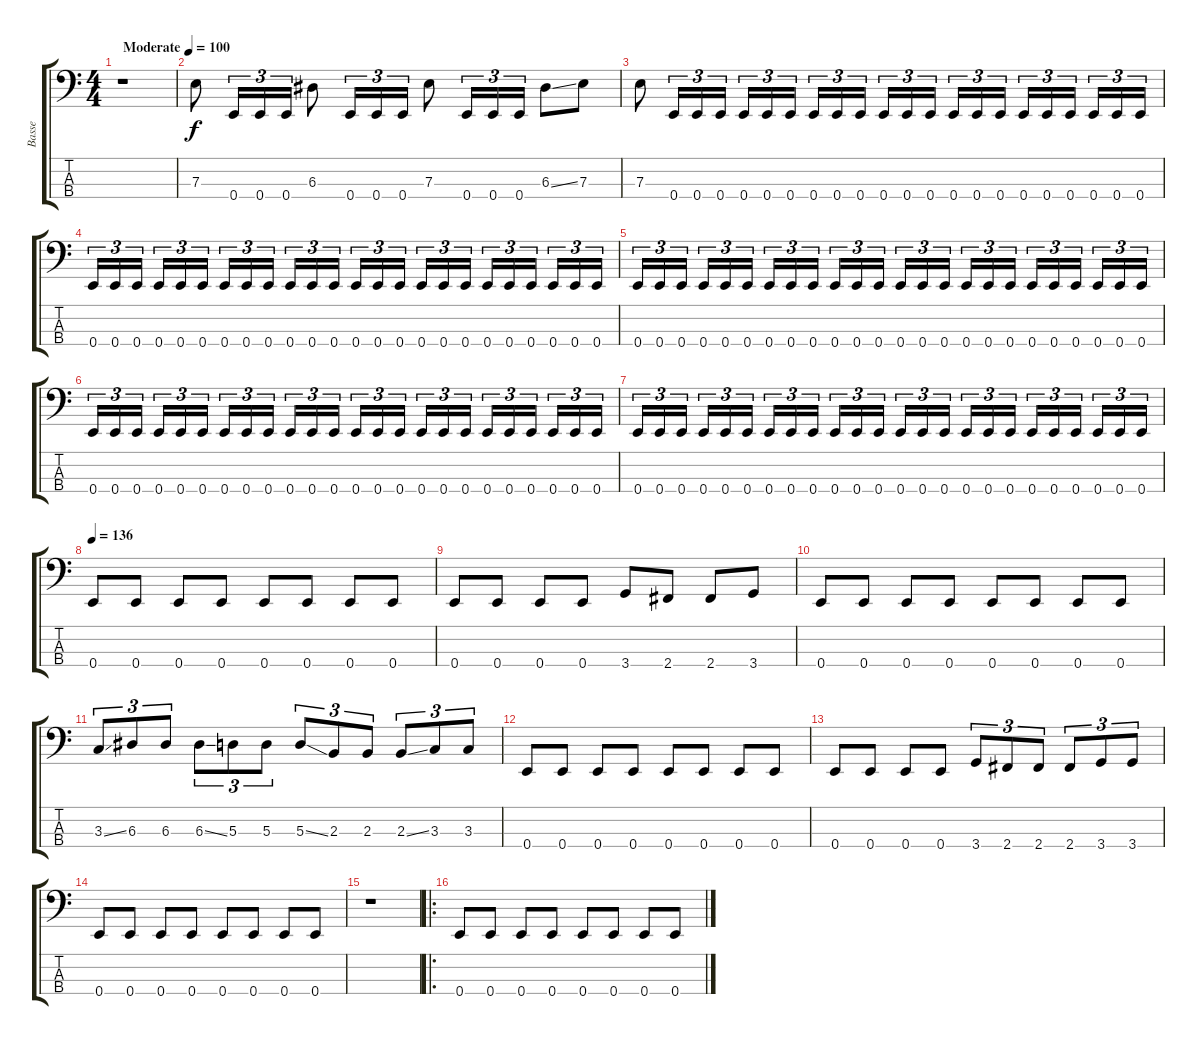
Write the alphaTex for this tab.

\track ("Basse" "Basse") {instrument electricbassfinger}
\staff {score tabs}
\tuning (G2 D2 A1 E1) {hide}
\ts (4 4)
\tempo (100 "Moderate")
\clef f4
\ks c
r.1{dy f instrument electricbassfinger} |
7.3.8 0.4.16{tu (3 2)} 0.4.16{tu (3 2)} 0.4.16{tu (3 2)} 6.3.8 0.4.16{tu (3 2)} 0.4.16{tu (3 2)} 0.4.16{tu (3 2)} 7.3.8 0.4.16{tu (3 2)} 0.4.16{tu (3 2)} 0.4.16{tu (3 2)} 6.3{ss}.8 7.3.8 |
7.3.8 0.4.16{tu (3 2)} 0.4.16{tu (3 2)} 0.4.16{tu (3 2)} 0.4.16{tu (3 2)} 0.4.16{tu (3 2)} 0.4.16{tu (3 2) beam splitsecondary} 0.4.16{tu (3 2)} 0.4.16{tu (3 2)} 0.4.16{tu (3 2)} 0.4.16{tu (3 2)} 0.4.16{tu (3 2)} 0.4.16{tu (3 2) beam splitsecondary} 0.4.16{tu (3 2)} 0.4.16{tu (3 2)} 0.4.16{tu (3 2)} 0.4.16{tu (3 2)} 0.4.16{tu (3 2)} 0.4.16{tu (3 2) beam splitsecondary} 0.4.16{tu (3 2)} 0.4.16{tu (3 2)} 0.4.16{tu (3 2)} |
0.4.16{tu (3 2)} 0.4.16{tu (3 2)} 0.4.16{tu (3 2) beam splitsecondary} 0.4.16{tu (3 2)} 0.4.16{tu (3 2)} 0.4.16{tu (3 2)} 0.4.16{tu (3 2)} 0.4.16{tu (3 2)} 0.4.16{tu (3 2) beam splitsecondary} 0.4.16{tu (3 2)} 0.4.16{tu (3 2)} 0.4.16{tu (3 2)} 0.4.16{tu (3 2)} 0.4.16{tu (3 2)} 0.4.16{tu (3 2) beam splitsecondary} 0.4.16{tu (3 2)} 0.4.16{tu (3 2)} 0.4.16{tu (3 2)} 0.4.16{tu (3 2)} 0.4.16{tu (3 2)} 0.4.16{tu (3 2) beam splitsecondary} 0.4.16{tu (3 2)} 0.4.16{tu (3 2)} 0.4.16{tu (3 2)} |
0.4.16{tu (3 2)} 0.4.16{tu (3 2)} 0.4.16{tu (3 2) beam splitsecondary} 0.4.16{tu (3 2)} 0.4.16{tu (3 2)} 0.4.16{tu (3 2)} 0.4.16{tu (3 2)} 0.4.16{tu (3 2)} 0.4.16{tu (3 2) beam splitsecondary} 0.4.16{tu (3 2)} 0.4.16{tu (3 2)} 0.4.16{tu (3 2)} 0.4.16{tu (3 2)} 0.4.16{tu (3 2)} 0.4.16{tu (3 2) beam splitsecondary} 0.4.16{tu (3 2)} 0.4.16{tu (3 2)} 0.4.16{tu (3 2)} 0.4.16{tu (3 2)} 0.4.16{tu (3 2)} 0.4.16{tu (3 2) beam splitsecondary} 0.4.16{tu (3 2)} 0.4.16{tu (3 2)} 0.4.16{tu (3 2)} |
0.4.16{tu (3 2)} 0.4.16{tu (3 2)} 0.4.16{tu (3 2) beam splitsecondary} 0.4.16{tu (3 2)} 0.4.16{tu (3 2)} 0.4.16{tu (3 2)} 0.4.16{tu (3 2)} 0.4.16{tu (3 2)} 0.4.16{tu (3 2) beam splitsecondary} 0.4.16{tu (3 2)} 0.4.16{tu (3 2)} 0.4.16{tu (3 2)} 0.4.16{tu (3 2)} 0.4.16{tu (3 2)} 0.4.16{tu (3 2) beam splitsecondary} 0.4.16{tu (3 2)} 0.4.16{tu (3 2)} 0.4.16{tu (3 2)} 0.4.16{tu (3 2)} 0.4.16{tu (3 2)} 0.4.16{tu (3 2) beam splitsecondary} 0.4.16{tu (3 2)} 0.4.16{tu (3 2)} 0.4.16{tu (3 2)} |
0.4.16{tu (3 2)} 0.4.16{tu (3 2)} 0.4.16{tu (3 2) beam splitsecondary} 0.4.16{tu (3 2)} 0.4.16{tu (3 2)} 0.4.16{tu (3 2)} 0.4.16{tu (3 2)} 0.4.16{tu (3 2)} 0.4.16{tu (3 2) beam splitsecondary} 0.4.16{tu (3 2)} 0.4.16{tu (3 2)} 0.4.16{tu (3 2)} 0.4.16{tu (3 2)} 0.4.16{tu (3 2)} 0.4.16{tu (3 2) beam splitsecondary} 0.4.16{tu (3 2)} 0.4.16{tu (3 2)} 0.4.16{tu (3 2)} 0.4.16{tu (3 2)} 0.4.16{tu (3 2)} 0.4.16{tu (3 2) beam splitsecondary} 0.4.16{tu (3 2)} 0.4.16{tu (3 2)} 0.4.16{tu (3 2)} |
\tempo 136
0.4.8 0.4.8 0.4.8 0.4.8 0.4.8 0.4.8 0.4.8 0.4.8 |
0.4.8 0.4.8 0.4.8 0.4.8 3.4.8 2.4.8 2.4.8 3.4.8 |
0.4.8 0.4.8 0.4.8 0.4.8 0.4.8 0.4.8 0.4.8 0.4.8 |
3.3{ss}.8{tu (3 2)} 6.3.8{tu (3 2)} 6.3.8{tu (3 2)} 6.3{ss}.8{tu (3 2)} 5.3.8{tu (3 2)} 5.3.8{tu (3 2)} 5.3{ss}.8{tu (3 2)} 2.3.8{tu (3 2)} 2.3.8{tu (3 2)} 2.3{ss}.8{tu (3 2)} 3.3.8{tu (3 2)} 3.3.8{tu (3 2)} |
0.4.8 0.4.8 0.4.8 0.4.8 0.4.8 0.4.8 0.4.8 0.4.8 |
0.4.8 0.4.8 0.4.8 0.4.8 3.4.8{tu (3 2)} 2.4.8{tu (3 2)} 2.4.8{tu (3 2)} 2.4.8{tu (3 2)} 3.4.8{tu (3 2)} 3.4.8{tu (3 2)} |
0.4.8 0.4.8 0.4.8 0.4.8 0.4.8 0.4.8 0.4.8 0.4.8 |
r.1 |
\ro
0.4.8 0.4.8 0.4.8 0.4.8 0.4.8 0.4.8 0.4.8 0.4.8
